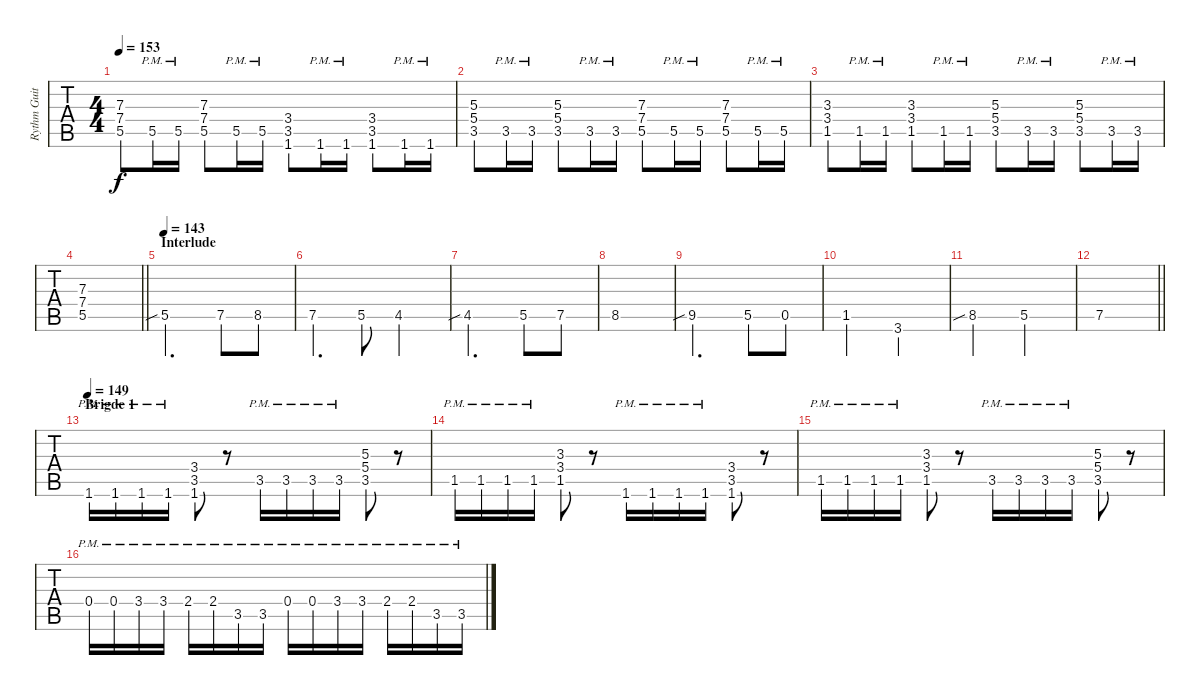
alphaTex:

\track ("Rythm Guitar" "Rythm Guit") {instrument distortionguitar}
\staff {tabs}
\tuning (Eb4 Bb3 Gb3 Db3 Ab2 Eb2) {hide}
\ts (4 4)
\tempo 153
\clef g2
\ks c
(7.3 7.4 5.5).8{dy f} 5.5{pm}.16 5.5{pm}.16 (7.3 7.4 5.5).8 5.5{pm}.16 5.5{pm}.16 (3.4 3.5 1.6).8 1.6{pm}.16 1.6{pm}.16 (3.4 3.5 1.6).8 1.6{pm}.16 1.6{pm}.16 |
(5.3 5.4 3.5).8 3.5{pm}.16 3.5{pm}.16 (5.3 5.4 3.5).8 3.5{pm}.16 3.5{pm}.16 (7.3 7.4 5.5).8 5.5{pm}.16 5.5{pm}.16 (7.3 7.4 5.5).8 5.5{pm}.16 5.5{pm}.16 |
(3.3 3.4 1.5).8 1.5{pm}.16 1.5{pm}.16 (3.3 3.4 1.5).8 1.5{pm}.16 1.5{pm}.16 (5.3 5.4 3.5).8 3.5{pm}.16 3.5{pm}.16 (5.3 5.4 3.5).8 3.5{pm}.16 3.5{pm}.16 |
\barLineRight lightlight
(7.3 7.4 5.5).1 |
\section ("" "Interlude ")
\tempo 143
5.5{sib}.2{d} 7.5.8 8.5.8 |
7.5.4{d} 5.5.8 4.5.2 |
4.5{sib}.2{d} 5.5.8 7.5.8 |
8.5.1 |
9.5{sib}.2{d} 5.5.8 0.5.8 |
1.5.2 3.6.2 |
8.5{sib}.2 5.5.2 |
\barLineRight lightlight
7.5.1 |
\section ("" "Brigde 1")
\tempo 149
1.6{pm}.16 1.6{pm}.16 1.6{pm}.16 1.6{pm}.16 (3.4 3.5 1.6).8 r.8 3.5{pm}.16 3.5{pm}.16 3.5{pm}.16 3.5{pm}.16 (5.3 5.4 3.5).8 r.8 |
1.5{pm}.16 1.5{pm}.16 1.5{pm}.16 1.5{pm}.16 (3.3 3.4 1.5).8 r.8 1.6{pm}.16 1.6{pm}.16 1.6{pm}.16 1.6{pm}.16 (3.4 3.5 1.6).8 r.8 |
1.5{pm}.16 1.5{pm}.16 1.5{pm}.16 1.5{pm}.16 (3.3 3.4 1.5).8 r.8 3.5{pm}.16 3.5{pm}.16 3.5{pm}.16 3.5{pm}.16 (5.3 5.4 3.5).8 r.8 |
0.4{pm}.16 0.4{pm}.16 3.4{pm}.16 3.4{pm}.16 2.4{pm}.16 2.4{pm}.16 3.5{pm}.16 3.5{pm}.16 0.4{pm}.16 0.4{pm}.16 3.4{pm}.16 3.4{pm}.16 2.4{pm}.16 2.4{pm}.16 3.5{pm}.16 3.5{pm}.16
